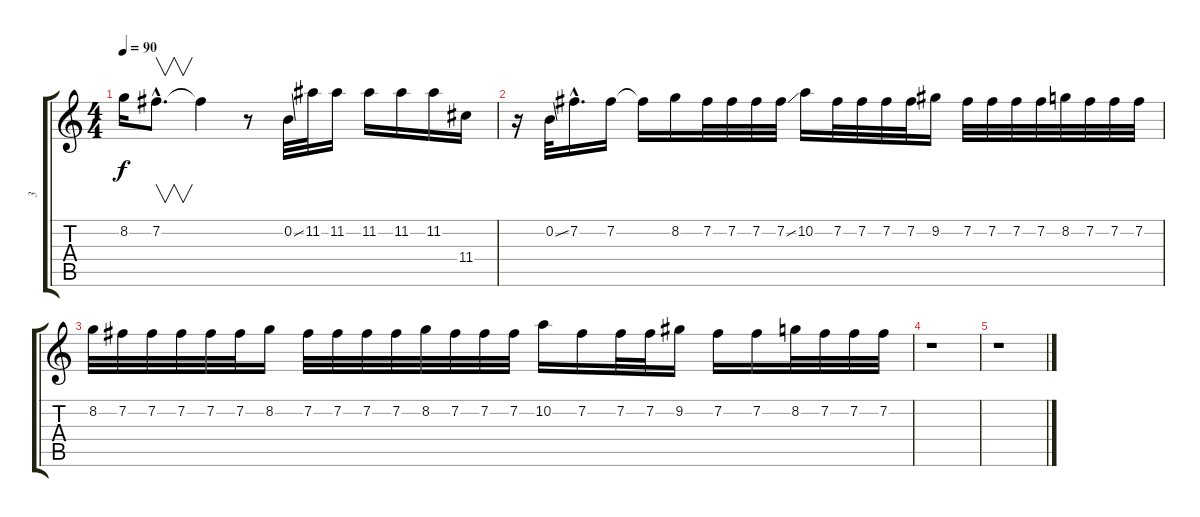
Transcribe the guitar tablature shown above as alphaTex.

\track ("3" "3") {instrument distortionguitar}
\staff {score tabs}
\tuning (E4 B3 G3 D3 A2 E2) {hide}
\ts (4 4)
\tempo 90
\clef g2
\ks c
8.2.16{dy f} 7.2{hac}.8{v d} 7.2{t}.4 r.8 0.2{ss}.32 11.2.32 11.2.16 11.2.16 11.2.16 11.2.16 11.4.16 |
r.16 0.2{ss}.32 7.2{hac}.16{d} 7.2.16 7.2{t}.16 8.2.16 7.2.32 7.2.32 7.2.32 7.2{ss}.32 10.2.16 7.2.32 7.2.32 7.2.32 7.2.32 9.2.16 7.2.32 7.2.32 7.2.32 7.2.32 8.2.32 7.2.32 7.2.32 7.2.32 |
8.2.32 7.2.32 7.2.32 7.2.32 7.2.32 7.2.32 8.2.16 7.2.32 7.2.32 7.2.32 7.2.32 8.2.32 7.2.32 7.2.32 7.2.32 10.2.16 7.2.16 7.2.32 7.2.32 9.2.16 7.2.16 7.2.16 8.2.32 7.2.32 7.2.32 7.2.32 |
r.1 |
r.1
